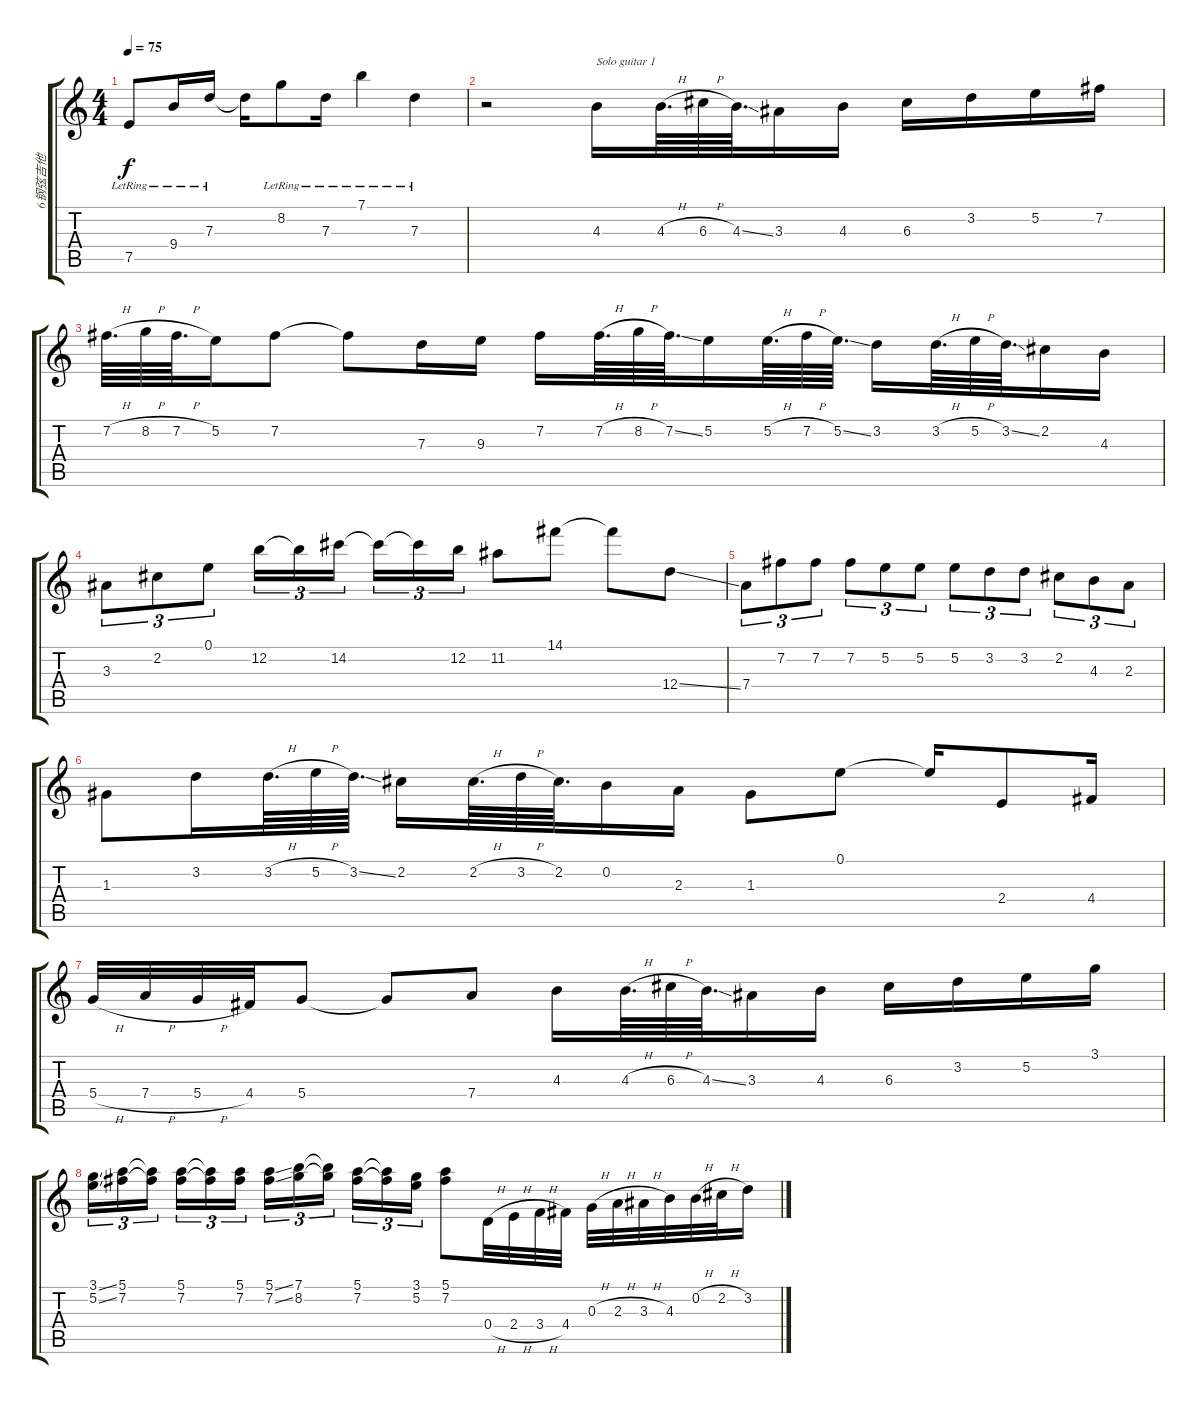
\track ("6钢弦吉他" "6钢弦吉他") {instrument acousticguitarsteel}
\staff {score tabs}
\tuning (E4 B3 G3 D3 A2 E2) {hide}
\ts (4 4)
\tempo 75
\clef g2
\ks c
7.5{lr}.8{dy f} 9.4{lr}.16 7.3{lr}.16 7.3{t}.16 8.2{lr}.8 7.3{lr}.16 7.1{lr}.4 7.3{lr}.4 |
r.2 4.3.16{txt "Solo guitar 1"} 4.3{h}.64{d} 6.3{h}.64 4.3{ss}.64{d} 3.3.16 4.3.16 6.3.16 3.2.16 5.2.16 7.2.16 |
7.2{h}.64{d} 8.2{h}.64 7.2{h}.64{d} 5.2.16 7.2.8 7.2{t}.8 7.3.16 9.3.16 7.2.16 7.2{h}.64{d} 8.2{h}.64 7.2{ss}.64{d} 5.2.16 5.2{h}.64{d} 7.2{h}.64 5.2{ss}.64{d} 3.2.16 3.2{h}.64{d} 5.2{h}.64 3.2{ss}.64{d} 2.2.16 4.3.16 |
3.3.8{tu (3 2)} 2.2.8{tu (3 2)} 0.1.8{tu (3 2)} 12.2.16{tu (3 2)} 12.2{t}.16{tu (3 2)} 14.2.16{tu (3 2) beam splitsecondary} 14.2{t}.16{tu (3 2)} 14.2{t}.16{tu (3 2)} 12.2.16{tu (3 2)} 11.2.8 14.1.8 14.1{t}.8 12.4{ss}.8 |
7.4.8{tu (3 2)} 7.2.8{tu (3 2)} 7.2.8{tu (3 2)} 7.2.8{tu (3 2)} 5.2.8{tu (3 2)} 5.2.8{tu (3 2)} 5.2.8{tu (3 2)} 3.2.8{tu (3 2)} 3.2.8{tu (3 2)} 2.2.8{tu (3 2)} 4.3.8{tu (3 2)} 2.3.8{tu (3 2)} |
1.3.8 3.2.16 3.2{h}.64{d} 5.2{h}.64 3.2{ss}.64{d} 2.2.16 2.2{h}.64{d} 3.2{h}.64 2.2.64{d} 0.2.16 2.3.16 1.3.8 0.1.8 0.1{t}.16 2.4.8 4.4.16 |
5.4{h}.32 7.4{h}.32 5.4{h}.32 4.4.32 5.4.8 5.4{t}.8 7.4.8 4.3.16 4.3{h}.64{d} 6.3{h}.64 4.3{ss}.64{d} 3.3.16 4.3.16 6.3.16 3.2.16 5.2.16 3.1.16 |
(3.1{ss} 5.2{ss}).16{tu (3 2)} (5.1 7.2).16{tu (3 2)} (5.1{t} 7.2{t}).16{tu (3 2) beam splitsecondary} (5.1 7.2).16{tu (3 2)} (5.1{t} 7.2{t}).16{tu (3 2)} (5.1 7.2).16{tu (3 2)} (5.1{ss} 7.2{ss}).16{tu (3 2)} (7.1 8.2).16{tu (3 2)} (7.1{t} 8.2{t}).16{tu (3 2) beam splitsecondary} (5.1 7.2).16{tu (3 2)} (5.1{t} 7.2{t}).16{tu (3 2)} (3.1 5.2).16{tu (3 2)} (5.1 7.2).8 0.4{h}.32 2.4{h}.32 3.4{h}.32 4.4.32 0.3{h}.32 2.3{h}.32 3.3{h}.32 4.3.32 0.2{h}.32 2.2{h}.32 3.2.16
